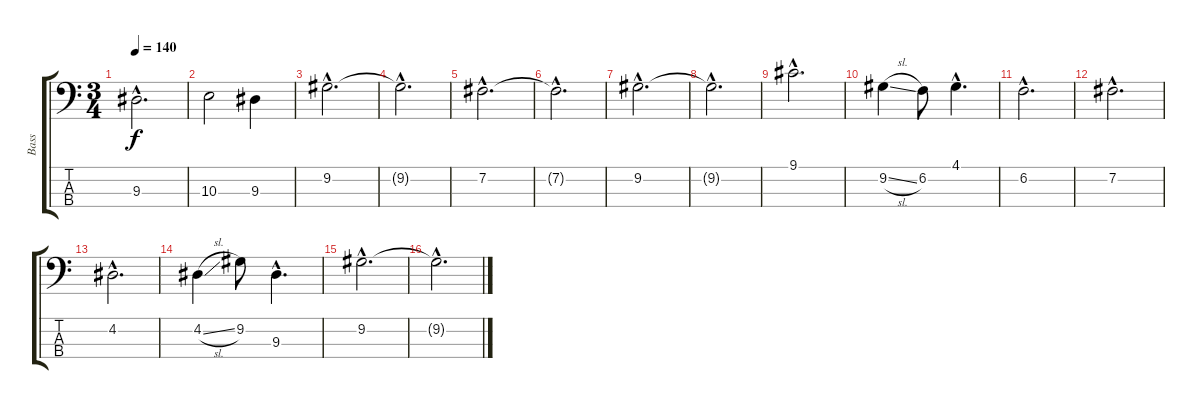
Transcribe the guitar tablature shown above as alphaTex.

\track ("Bass" "Bass") {instrument electricbassfinger}
\staff {score tabs}
\tuning (E2 B1 Gb1 Db1) {hide}
\ts (3 4)
\tempo 140
\clef f4
\ks c
9.3{hac}.2{d dy f} |
10.3.2 9.3.4 |
9.2{hac}.2{d} |
9.2{hac t}.2{d} |
7.2{hac}.2{d} |
7.2{hac t}.2{d} |
9.2{hac}.2{d} |
9.2{hac t}.2{d} |
9.1{hac}.2{d} |
9.2{sl}.4 6.2.8 4.1{hac}.4{d} |
6.2{hac}.2{d} |
7.2{hac}.2{d} |
4.2{hac}.2{d} |
4.2{sl}.4 9.2.8 9.3{hac}.4{d} |
9.2{hac}.2{d} |
9.2{hac t}.2{d}
